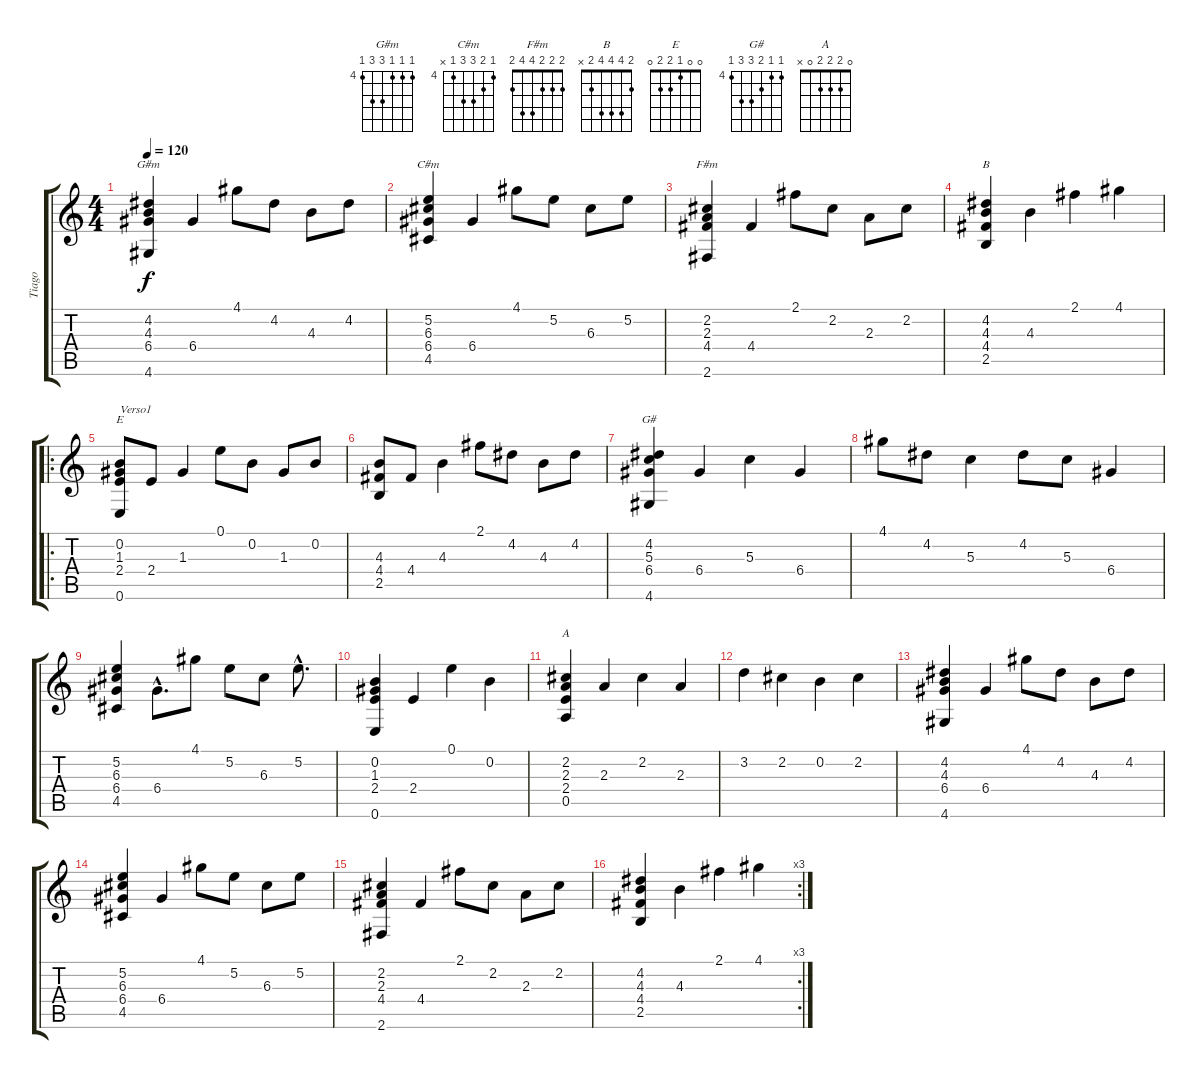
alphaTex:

\track ("Tiago" "Tiago") {instrument overdrivenguitar}
\staff {score tabs}
\tuning (E4 B3 G3 D3 A2 E2) {hide}
\chord ("G#m" 4 4 4 6 6 4) {firstfret 4}
\chord ("C#m" 4 5 6 6 4 x) {firstfret 4}
\chord ("F#m" 2 2 2 4 4 2)
\chord ("B" 2 4 4 4 2 x)
\chord ("E" 0 0 1 2 2 0)
\chord ("G#" 4 4 5 6 6 4) {firstfret 4}
\chord ("A" 0 2 2 2 0 x)
\ts (4 4)
\tempo 120
\clef g2
\ks c
(4.2 4.3 6.4 4.6).4{ch "G#m" dy f} 6.4.4 4.1.8 4.2.8 4.3.8 4.2.8 |
(5.2 6.3 6.4 4.5).4{ch "C#m"} 6.4.4 4.1.8 5.2.8 6.3.8 5.2.8 |
(2.2 2.3 4.4 2.6).4{ch "F#m"} 4.4.4 2.1.8 2.2.8 2.3.8 2.2.8 |
(4.2 4.3 4.4 2.5).4{ch "B"} 4.3.4 2.1.4 4.1.4 |
\ro
(0.2 1.3 2.4 0.6).8{ch "E" txt "Verso1"} 2.4.8 1.3.4 0.1.8 0.2.8 1.3.8 0.2.8 |
(4.3 4.4 2.5).8 4.4.8 4.3.4 2.1.8 4.2.8 4.3.8 4.2.8 |
(4.2 5.3 6.4 4.6).4{ch "G#"} 6.4.4 5.3.4 6.4.4 |
4.1.8 4.2.8 5.3.4 4.2.8 5.3.8 6.4.4 |
(5.2 6.3 6.4 4.5).4 6.4{hac}.8{d} 4.1.8 5.2.8 6.3.8 5.2{hac}.8{d} |
(0.2 1.3 2.4 0.6).4 2.4.4 0.1.4 0.2.4 |
(2.2 2.3 2.4 0.5).4{ch "A"} 2.3.4 2.2.4 2.3.4 |
3.2.4 2.2.4 0.2.4 2.2.4 |
(4.2 4.3 6.4 4.6).4 6.4.4 4.1.8 4.2.8 4.3.8 4.2.8 |
(5.2 6.3 6.4 4.5).4 6.4.4 4.1.8 5.2.8 6.3.8 5.2.8 |
(2.2 2.3 4.4 2.6).4 4.4.4 2.1.8 2.2.8 2.3.8 2.2.8 |
\rc 3
(4.2 4.3 4.4 2.5).4 4.3.4 2.1.4 4.1.4
